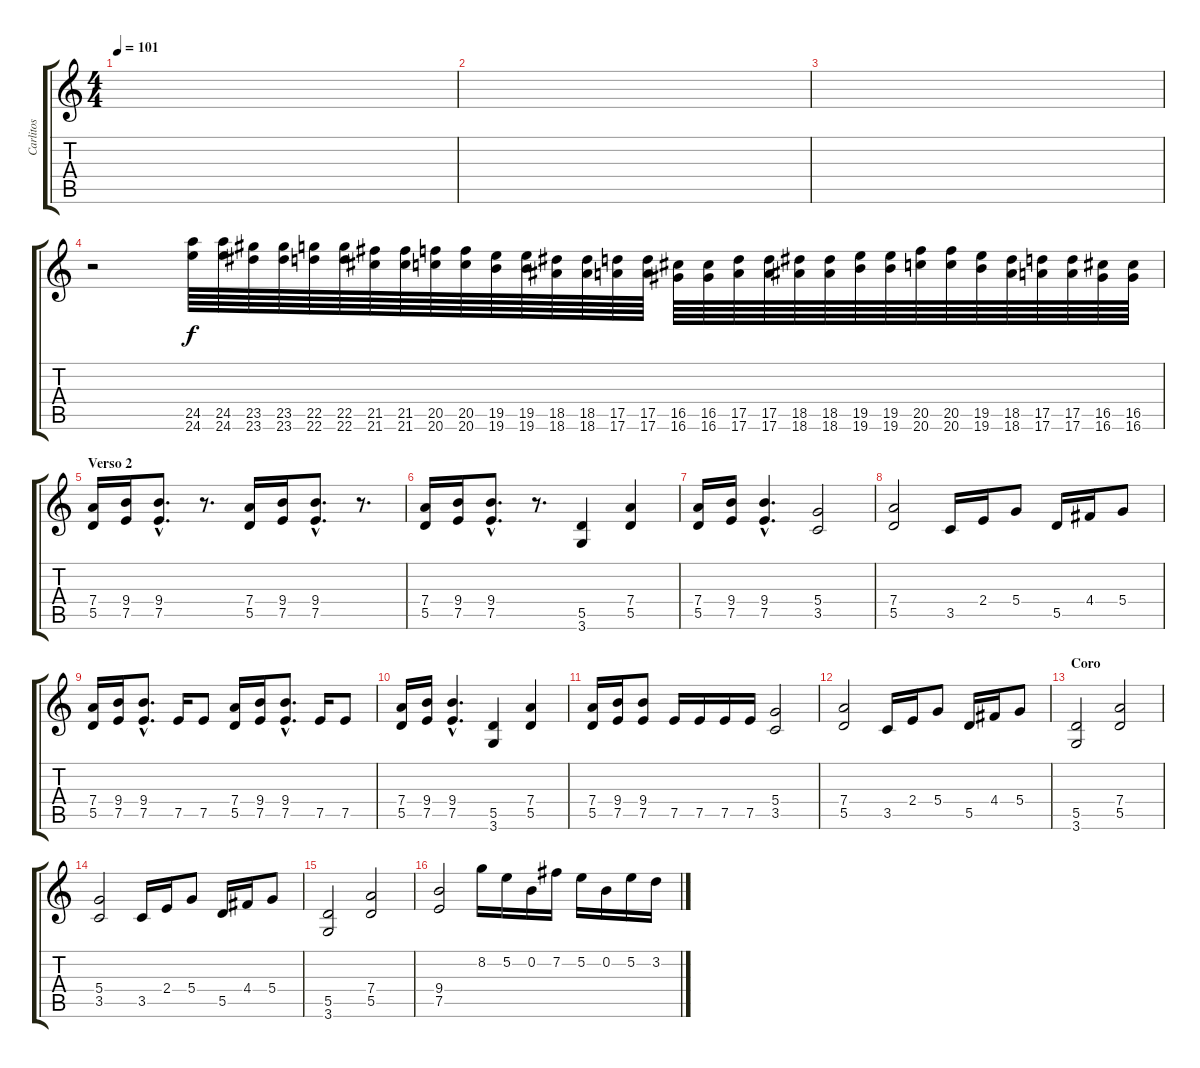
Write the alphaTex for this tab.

\track ("Carlitos" "Carlitos") {instrument distortionguitar}
\staff {score tabs}
\tuning (E4 B3 G3 D3 A2 E2) {hide}
\ts (4 4)
\tempo 101
\clef g2
\ks c
|
|
|
r.2 (24.5 24.6).64{volume 14 balance 8 instrument guitarfretnoise} (24.5 24.6).64 (23.5 23.6).64 (23.5 23.6).64 (22.5 22.6).64 (22.5 22.6).64 (21.5 21.6).64 (21.5 21.6).64 (20.5 20.6).64 (20.5 20.6).64 (19.5 19.6).64 (19.5 19.6).64 (18.5 18.6).64 (18.5 18.6).64 (17.5 17.6).64 (17.5 17.6).64 (16.5 16.6).64 (16.5 16.6).64 (17.5 17.6).64 (17.5 17.6).64 (18.5 18.6).64 (18.5 18.6).64 (19.5 19.6).64 (19.5 19.6).64 (20.5 20.6).64 (20.5 20.6).64 (19.5 19.6).64 (18.5 18.6).64 (17.5 17.6).64 (17.5 17.6).64 (16.5 16.6).64 (16.5 16.6).64 |
\section ("" "Verso 2")
(7.4 5.5).16{volume 13 instrument distortionguitar} (9.4 7.5).16 (9.4{hac} 7.5{hac}).8{d} r.8{d} (7.4 5.5).16 (9.4 7.5).16 (9.4{hac} 7.5{hac}).8{d} r.8{d} |
(7.4 5.5).16 (9.4 7.5).16 (9.4{hac} 7.5{hac}).8{d} r.8{d} (5.5 3.6).4 (7.4 5.5).4 |
(7.4 5.5).16 (9.4 7.5).16 (9.4{hac} 7.5{hac}).4{d} (5.4 3.5).2 |
(7.4 5.5).2 3.5.16 2.4.16 5.4.8 5.5.16 4.4.16 5.4.8 |
(7.4 5.5).16 (9.4 7.5).16 (9.4{hac} 7.5{hac}).8{d} 7.5.16 7.5.8 (7.4 5.5).16 (9.4 7.5).16 (9.4{hac} 7.5{hac}).8{d} 7.5.16 7.5.8 |
(7.4 5.5).16 (9.4 7.5).16 (9.4{hac} 7.5{hac}).4{d} (5.5 3.6).4 (7.4 5.5).4 |
(7.4 5.5).16 (9.4 7.5).16 (9.4 7.5).8 7.5.16 7.5.16 7.5.16 7.5.16 (5.4 3.5).2 |
(7.4 5.5).2 3.5.16 2.4.16 5.4.8 5.5.16 4.4.16 5.4.8 |
\section ("" "Coro")
(5.5 3.6).2 (7.4 5.5).2 |
(5.4 3.5).2 3.5.16 2.4.16 5.4.8 5.5.16 4.4.16 5.4.8 |
(5.5 3.6).2 (7.4 5.5).2 |
(9.4 7.5).2 8.2.16 5.2.16 0.2.16 7.2.16 5.2.16 0.2.16 5.2.16 3.2.16
